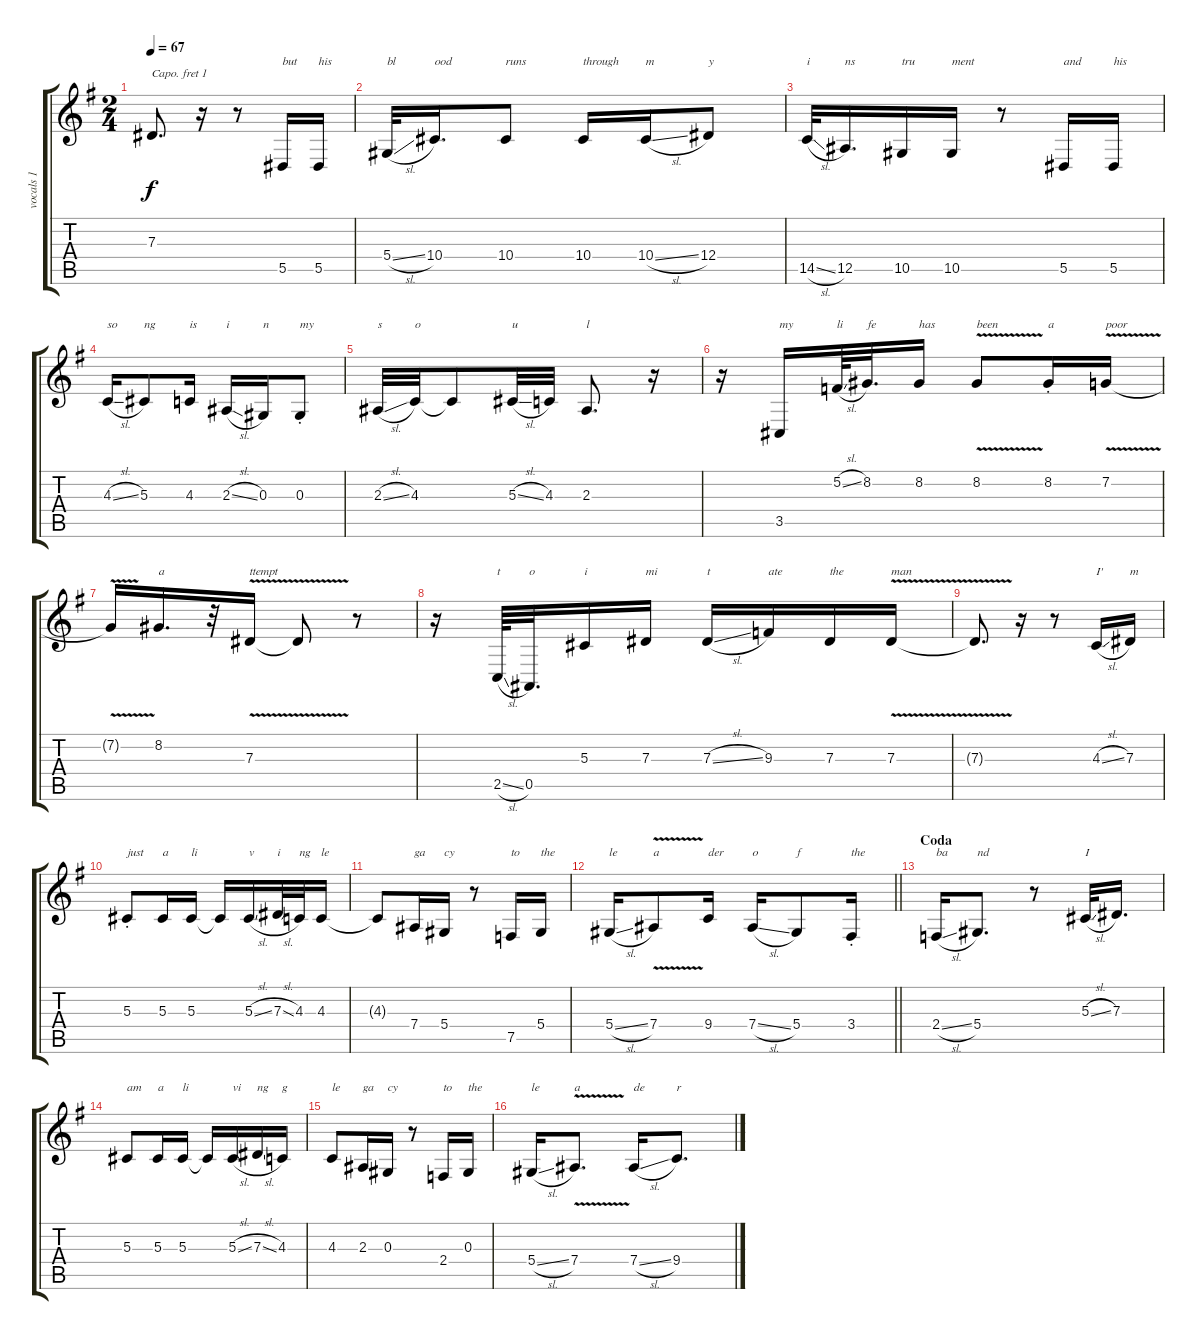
\track ("vocals 1" "vocals 1") {instrument lead2sawtooth}
\staff {score tabs}
\capo 1
\tuning (E4 B3 G3 D3 A2 E2) {hide}
\ts (2 4)
\tempo 67
\clef g2
\ks g
7.3{t}.8{d dy f} r.16 r.8 5.5.16{txt "but"} 5.5.16{txt "his"} |
5.4{sl}.32{txt "bl"} 10.4.16{d txt "ood"} 10.4.8{txt "runs"} 10.4.16{txt "through"} 10.4{sl}.16{txt "m"} 12.4.8{txt "y"} |
14.5{sl}.32{txt "i"} 12.5.16{d txt "ns"} 10.5.16{txt "tru"} 10.5.16{txt "ment"} r.8 5.5.16{txt "and"} 5.5.16{txt "his"} |
4.3{sl}.16{txt "so"} 5.3.8{txt "ng"} 4.3.16{txt "is"} 2.3{sl}.16{txt "i"} 0.3.16{txt "n"} 0.3{st}.8{txt "my"} |
2.3{sl}.32{txt "s"} 4.3.32{txt "o"} 4.3{t}.8 5.3{sl}.32{txt "u"} 4.3.32 2.3.8{d txt "l"} r.16 |
r.16 3.5.16{txt "my"} 5.2{sl}.64{txt "li"} 8.2.32{d txt "fe"} 8.2.16{txt "has"} 8.2{v}.8{txt "been"} 8.2{st}.16{txt "a"} 7.2{v}.16{txt "poor"} |
7.2{t}.16 8.2.16{d txt "a"} r.32 7.3{v}.16{txt "ttempt"} 7.3{t}.8 r.8 |
r.16 2.5{sl}.64{txt "t"} 0.5.32{d txt "o"} 5.3.16{txt "i"} 7.3.16{txt "mi"} 7.3{sl}.16{txt "t"} 9.3.16{txt "ate"} 7.3.16{txt "the"} 7.3{v}.16{txt "man"} |
7.3{t}.8{d} r.16 r.8 4.3{sl}.16{txt "I'"} 7.3.16{txt "m"} |
5.3{st}.8{txt "just"} 5.3.16{txt "a"} 5.3.16{txt "li"} 5.3{t}.16 5.3{sl}.16{txt "v"} 7.3{sl}.32{txt "i"} 4.3.32{txt "ng"} 4.3.16{txt "le"} |
4.3{t}.8 7.4.16{txt "ga"} 5.4.16{txt "cy"} r.8 7.5.16{txt "to"} 5.4.16{txt "the"} |
\barLineRight lightlight
5.4{sl}.16{txt "le"} 7.4{v}.8{txt "a"} 9.4.16{txt "der"} 7.4{sl}.16{txt "o"} 5.4.8{txt "f"} 3.4{st}.16{txt "the"} |
\section ("" "Coda")
2.4{sl}.16{txt "ba"} 5.4.8{d txt "nd"} r.8 5.3{sl}.32{txt "I"} 7.3.16{d} |
5.3.8{txt "am"} 5.3.16{txt "a"} 5.3.16{txt "li"} 5.3{t}.16 5.3{sl}.16{txt "vi"} 7.3{sl}.16{txt "ng"} 4.3.16{txt "g"} |
4.3.8{txt "le"} 2.3.16{txt "ga"} 0.3.16{txt "cy"} r.8 2.4.16{txt "to"} 0.3.16{txt "the"} |
5.4{sl}.16{txt "le"} 7.4{v}.8{d txt "a"} 7.4{sl}.16{txt "de"} 9.4.8{d txt "r"}
